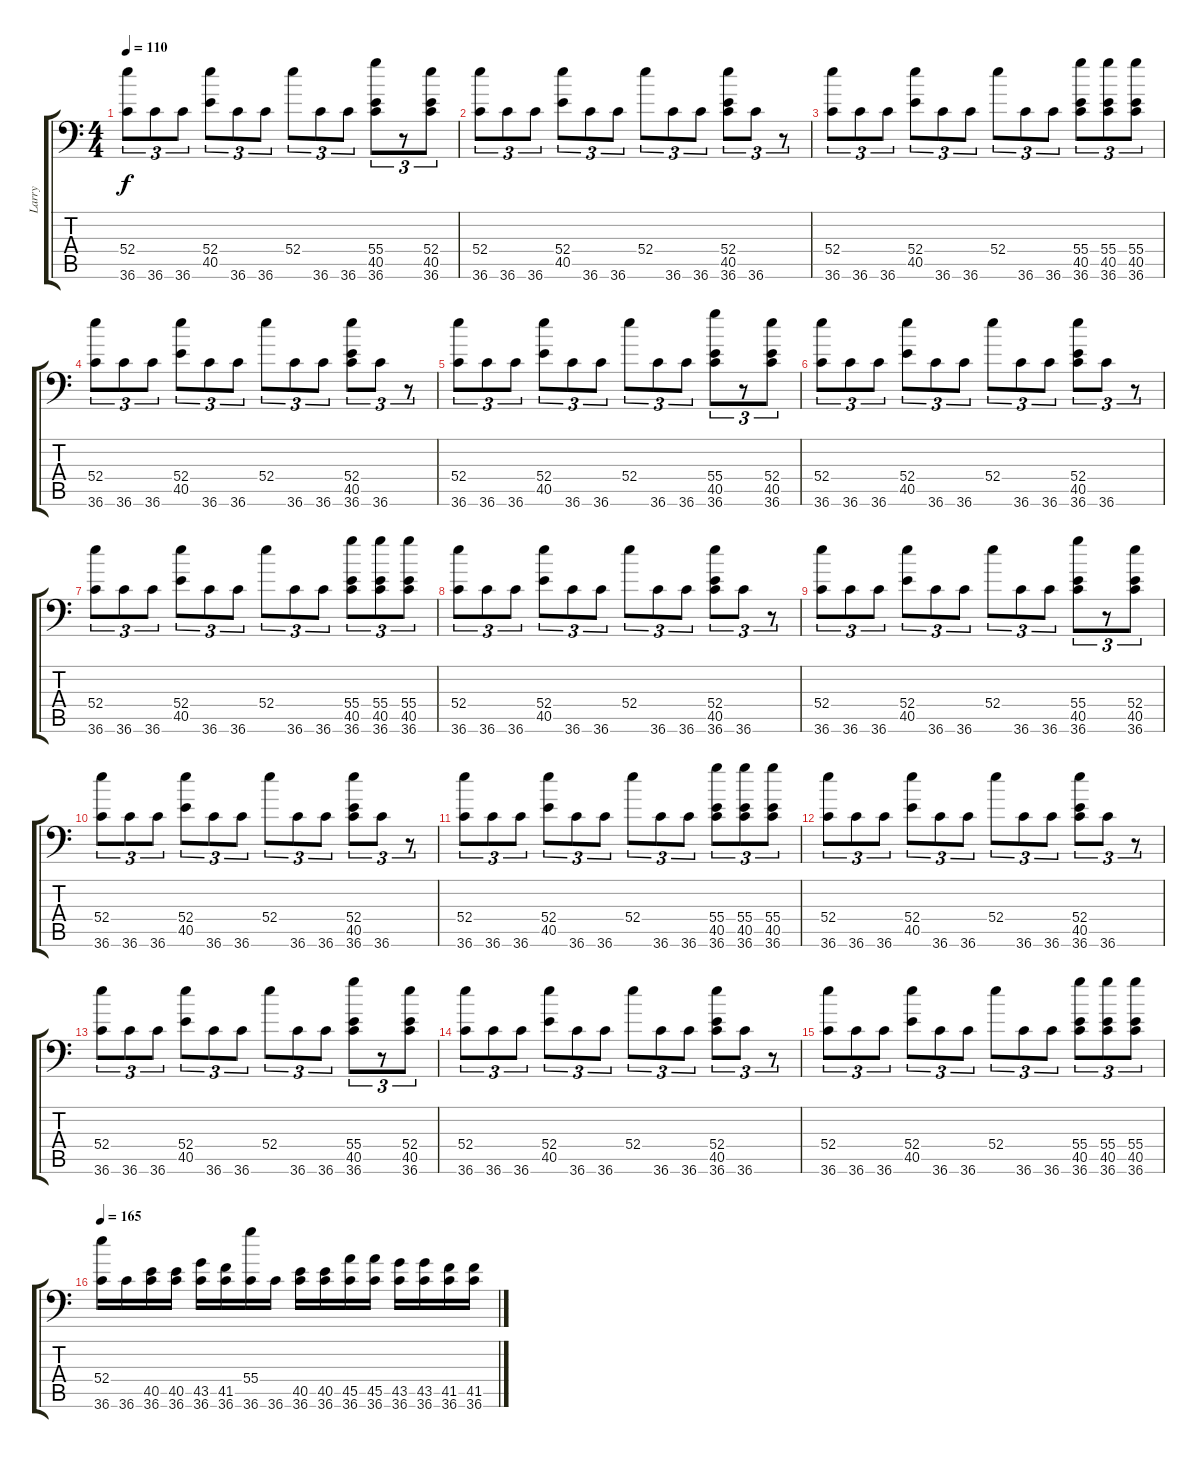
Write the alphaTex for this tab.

\track ("Larry" "Larry") {instrument acousticgrandpiano}
\staff {score tabs}
\tuning (C-1 C-1 C-1 C-1 C-1 C-1) {hide}
\ts (4 4)
\tempo 110
\clef f4
\ks c
(52.4 36.6).8{tu (3 2) dy f} 36.6.8{tu (3 2)} 36.6.8{tu (3 2)} (52.4 40.5).8{tu (3 2)} 36.6.8{tu (3 2)} 36.6.8{tu (3 2)} 52.4.8{tu (3 2)} 36.6.8{tu (3 2)} 36.6.8{tu (3 2)} (55.4 40.5 36.6).8{tu (3 2)} r.8{tu (3 2)} (52.4 40.5 36.6).8{tu (3 2)} |
(52.4 36.6).8{tu (3 2)} 36.6.8{tu (3 2)} 36.6.8{tu (3 2)} (52.4 40.5).8{tu (3 2)} 36.6.8{tu (3 2)} 36.6.8{tu (3 2)} 52.4.8{tu (3 2)} 36.6.8{tu (3 2)} 36.6.8{tu (3 2)} (52.4 40.5 36.6).8{tu (3 2)} 36.6.8{tu (3 2)} r.8{tu (3 2)} |
(52.4 36.6).8{tu (3 2)} 36.6.8{tu (3 2)} 36.6.8{tu (3 2)} (52.4 40.5).8{tu (3 2)} 36.6.8{tu (3 2)} 36.6.8{tu (3 2)} 52.4.8{tu (3 2)} 36.6.8{tu (3 2)} 36.6.8{tu (3 2)} (55.4 40.5 36.6).8{tu (3 2)} (55.4 40.5 36.6).8{tu (3 2)} (55.4 40.5 36.6).8{tu (3 2)} |
(52.4 36.6).8{tu (3 2)} 36.6.8{tu (3 2)} 36.6.8{tu (3 2)} (52.4 40.5).8{tu (3 2)} 36.6.8{tu (3 2)} 36.6.8{tu (3 2)} 52.4.8{tu (3 2)} 36.6.8{tu (3 2)} 36.6.8{tu (3 2)} (52.4 40.5 36.6).8{tu (3 2)} 36.6.8{tu (3 2)} r.8{tu (3 2)} |
(52.4 36.6).8{tu (3 2)} 36.6.8{tu (3 2)} 36.6.8{tu (3 2)} (52.4 40.5).8{tu (3 2)} 36.6.8{tu (3 2)} 36.6.8{tu (3 2)} 52.4.8{tu (3 2)} 36.6.8{tu (3 2)} 36.6.8{tu (3 2)} (55.4 40.5 36.6).8{tu (3 2)} r.8{tu (3 2)} (52.4 40.5 36.6).8{tu (3 2)} |
(52.4 36.6).8{tu (3 2)} 36.6.8{tu (3 2)} 36.6.8{tu (3 2)} (52.4 40.5).8{tu (3 2)} 36.6.8{tu (3 2)} 36.6.8{tu (3 2)} 52.4.8{tu (3 2)} 36.6.8{tu (3 2)} 36.6.8{tu (3 2)} (52.4 40.5 36.6).8{tu (3 2)} 36.6.8{tu (3 2)} r.8{tu (3 2)} |
(52.4 36.6).8{tu (3 2)} 36.6.8{tu (3 2)} 36.6.8{tu (3 2)} (52.4 40.5).8{tu (3 2)} 36.6.8{tu (3 2)} 36.6.8{tu (3 2)} 52.4.8{tu (3 2)} 36.6.8{tu (3 2)} 36.6.8{tu (3 2)} (55.4 40.5 36.6).8{tu (3 2)} (55.4 40.5 36.6).8{tu (3 2)} (55.4 40.5 36.6).8{tu (3 2)} |
(52.4 36.6).8{tu (3 2)} 36.6.8{tu (3 2)} 36.6.8{tu (3 2)} (52.4 40.5).8{tu (3 2)} 36.6.8{tu (3 2)} 36.6.8{tu (3 2)} 52.4.8{tu (3 2)} 36.6.8{tu (3 2)} 36.6.8{tu (3 2)} (52.4 40.5 36.6).8{tu (3 2)} 36.6.8{tu (3 2)} r.8{tu (3 2)} |
(52.4 36.6).8{tu (3 2)} 36.6.8{tu (3 2)} 36.6.8{tu (3 2)} (52.4 40.5).8{tu (3 2)} 36.6.8{tu (3 2)} 36.6.8{tu (3 2)} 52.4.8{tu (3 2)} 36.6.8{tu (3 2)} 36.6.8{tu (3 2)} (55.4 40.5 36.6).8{tu (3 2)} r.8{tu (3 2)} (52.4 40.5 36.6).8{tu (3 2)} |
(52.4 36.6).8{tu (3 2)} 36.6.8{tu (3 2)} 36.6.8{tu (3 2)} (52.4 40.5).8{tu (3 2)} 36.6.8{tu (3 2)} 36.6.8{tu (3 2)} 52.4.8{tu (3 2)} 36.6.8{tu (3 2)} 36.6.8{tu (3 2)} (52.4 40.5 36.6).8{tu (3 2)} 36.6.8{tu (3 2)} r.8{tu (3 2)} |
(52.4 36.6).8{tu (3 2)} 36.6.8{tu (3 2)} 36.6.8{tu (3 2)} (52.4 40.5).8{tu (3 2)} 36.6.8{tu (3 2)} 36.6.8{tu (3 2)} 52.4.8{tu (3 2)} 36.6.8{tu (3 2)} 36.6.8{tu (3 2)} (55.4 40.5 36.6).8{tu (3 2)} (55.4 40.5 36.6).8{tu (3 2)} (55.4 40.5 36.6).8{tu (3 2)} |
(52.4 36.6).8{tu (3 2)} 36.6.8{tu (3 2)} 36.6.8{tu (3 2)} (52.4 40.5).8{tu (3 2)} 36.6.8{tu (3 2)} 36.6.8{tu (3 2)} 52.4.8{tu (3 2)} 36.6.8{tu (3 2)} 36.6.8{tu (3 2)} (52.4 40.5 36.6).8{tu (3 2)} 36.6.8{tu (3 2)} r.8{tu (3 2)} |
(52.4 36.6).8{tu (3 2)} 36.6.8{tu (3 2)} 36.6.8{tu (3 2)} (52.4 40.5).8{tu (3 2)} 36.6.8{tu (3 2)} 36.6.8{tu (3 2)} 52.4.8{tu (3 2)} 36.6.8{tu (3 2)} 36.6.8{tu (3 2)} (55.4 40.5 36.6).8{tu (3 2)} r.8{tu (3 2)} (52.4 40.5 36.6).8{tu (3 2)} |
(52.4 36.6).8{tu (3 2)} 36.6.8{tu (3 2)} 36.6.8{tu (3 2)} (52.4 40.5).8{tu (3 2)} 36.6.8{tu (3 2)} 36.6.8{tu (3 2)} 52.4.8{tu (3 2)} 36.6.8{tu (3 2)} 36.6.8{tu (3 2)} (52.4 40.5 36.6).8{tu (3 2)} 36.6.8{tu (3 2)} r.8{tu (3 2)} |
(52.4 36.6).8{tu (3 2)} 36.6.8{tu (3 2)} 36.6.8{tu (3 2)} (52.4 40.5).8{tu (3 2)} 36.6.8{tu (3 2)} 36.6.8{tu (3 2)} 52.4.8{tu (3 2)} 36.6.8{tu (3 2)} 36.6.8{tu (3 2)} (55.4 40.5 36.6).8{tu (3 2)} (55.4 40.5 36.6).8{tu (3 2)} (55.4 40.5 36.6).8{tu (3 2)} |
\tempo 165
(52.4 36.6).16 36.6.16 (40.5 36.6).16 (40.5 36.6).16 (43.5 36.6).16 (41.5 36.6).16 (55.4 36.6).16 36.6.16 (40.5 36.6).16 (40.5 36.6).16 (45.5 36.6).16 (45.5 36.6).16 (43.5 36.6).16 (43.5 36.6).16 (41.5 36.6).16 (41.5 36.6).16
